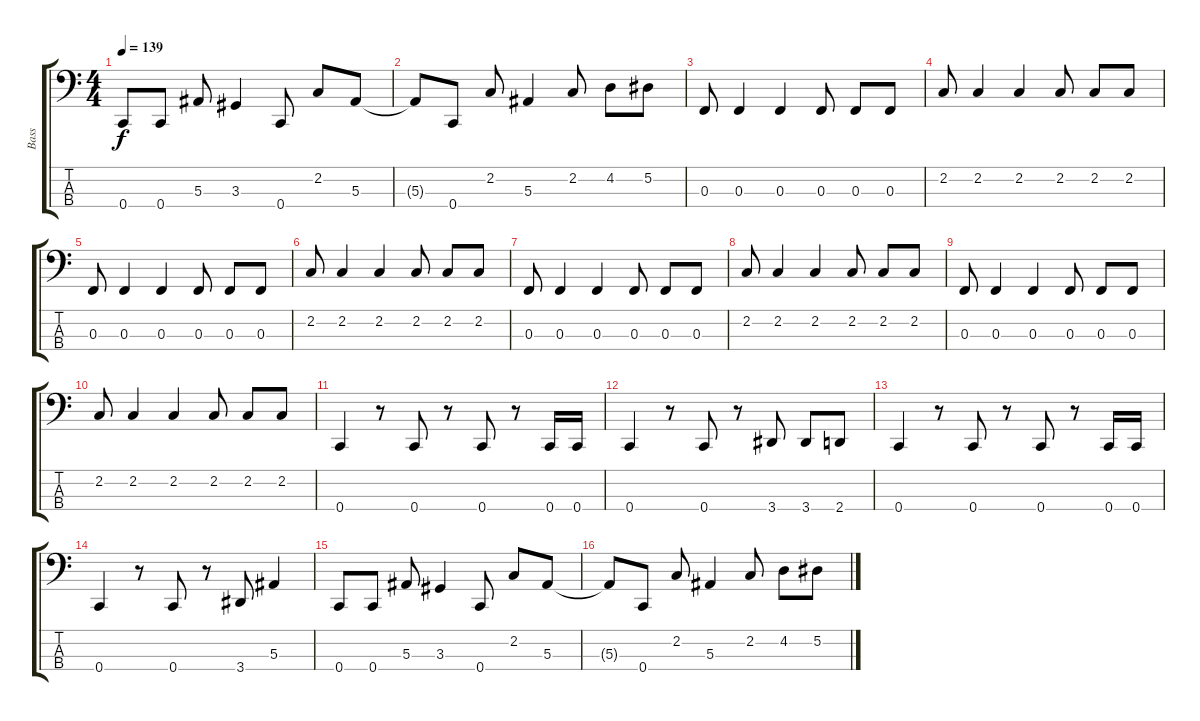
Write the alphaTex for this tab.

\track ("Bass" "Bass") {instrument slapbass1}
\staff {score tabs}
\tuning (Eb2 Bb1 F1 C1) {hide}
\ts (4 4)
\tempo 139
\clef f4
\ks c
0.4.8{dy f} 0.4.8 5.3.8 3.3.4 0.4.8 2.2.8 5.3.8 |
5.3{t}.8 0.4.8 2.2.8 5.3.4 2.2.8 4.2.8 5.2.8 |
0.3.8 0.3.4 0.3.4 0.3.8 0.3.8 0.3.8 |
2.2.8 2.2.4 2.2.4 2.2.8 2.2.8 2.2.8 |
0.3.8 0.3.4 0.3.4 0.3.8 0.3.8 0.3.8 |
2.2.8 2.2.4 2.2.4 2.2.8 2.2.8 2.2.8 |
0.3.8 0.3.4 0.3.4 0.3.8 0.3.8 0.3.8 |
2.2.8 2.2.4 2.2.4 2.2.8 2.2.8 2.2.8 |
0.3.8 0.3.4 0.3.4 0.3.8 0.3.8 0.3.8 |
2.2.8 2.2.4 2.2.4 2.2.8 2.2.8 2.2.8 |
0.4.4 r.8 0.4.8 r.8 0.4.8 r.8 0.4.16 0.4.16 |
0.4.4 r.8 0.4.8 r.8 3.4.8 3.4.8 2.4.8 |
0.4.4 r.8 0.4.8 r.8 0.4.8 r.8 0.4.16 0.4.16 |
0.4.4 r.8 0.4.8 r.8 3.4.8 5.3.4 |
0.4.8 0.4.8 5.3.8 3.3.4 0.4.8 2.2.8 5.3.8 |
5.3{t}.8 0.4.8 2.2.8 5.3.4 2.2.8 4.2.8 5.2.8
